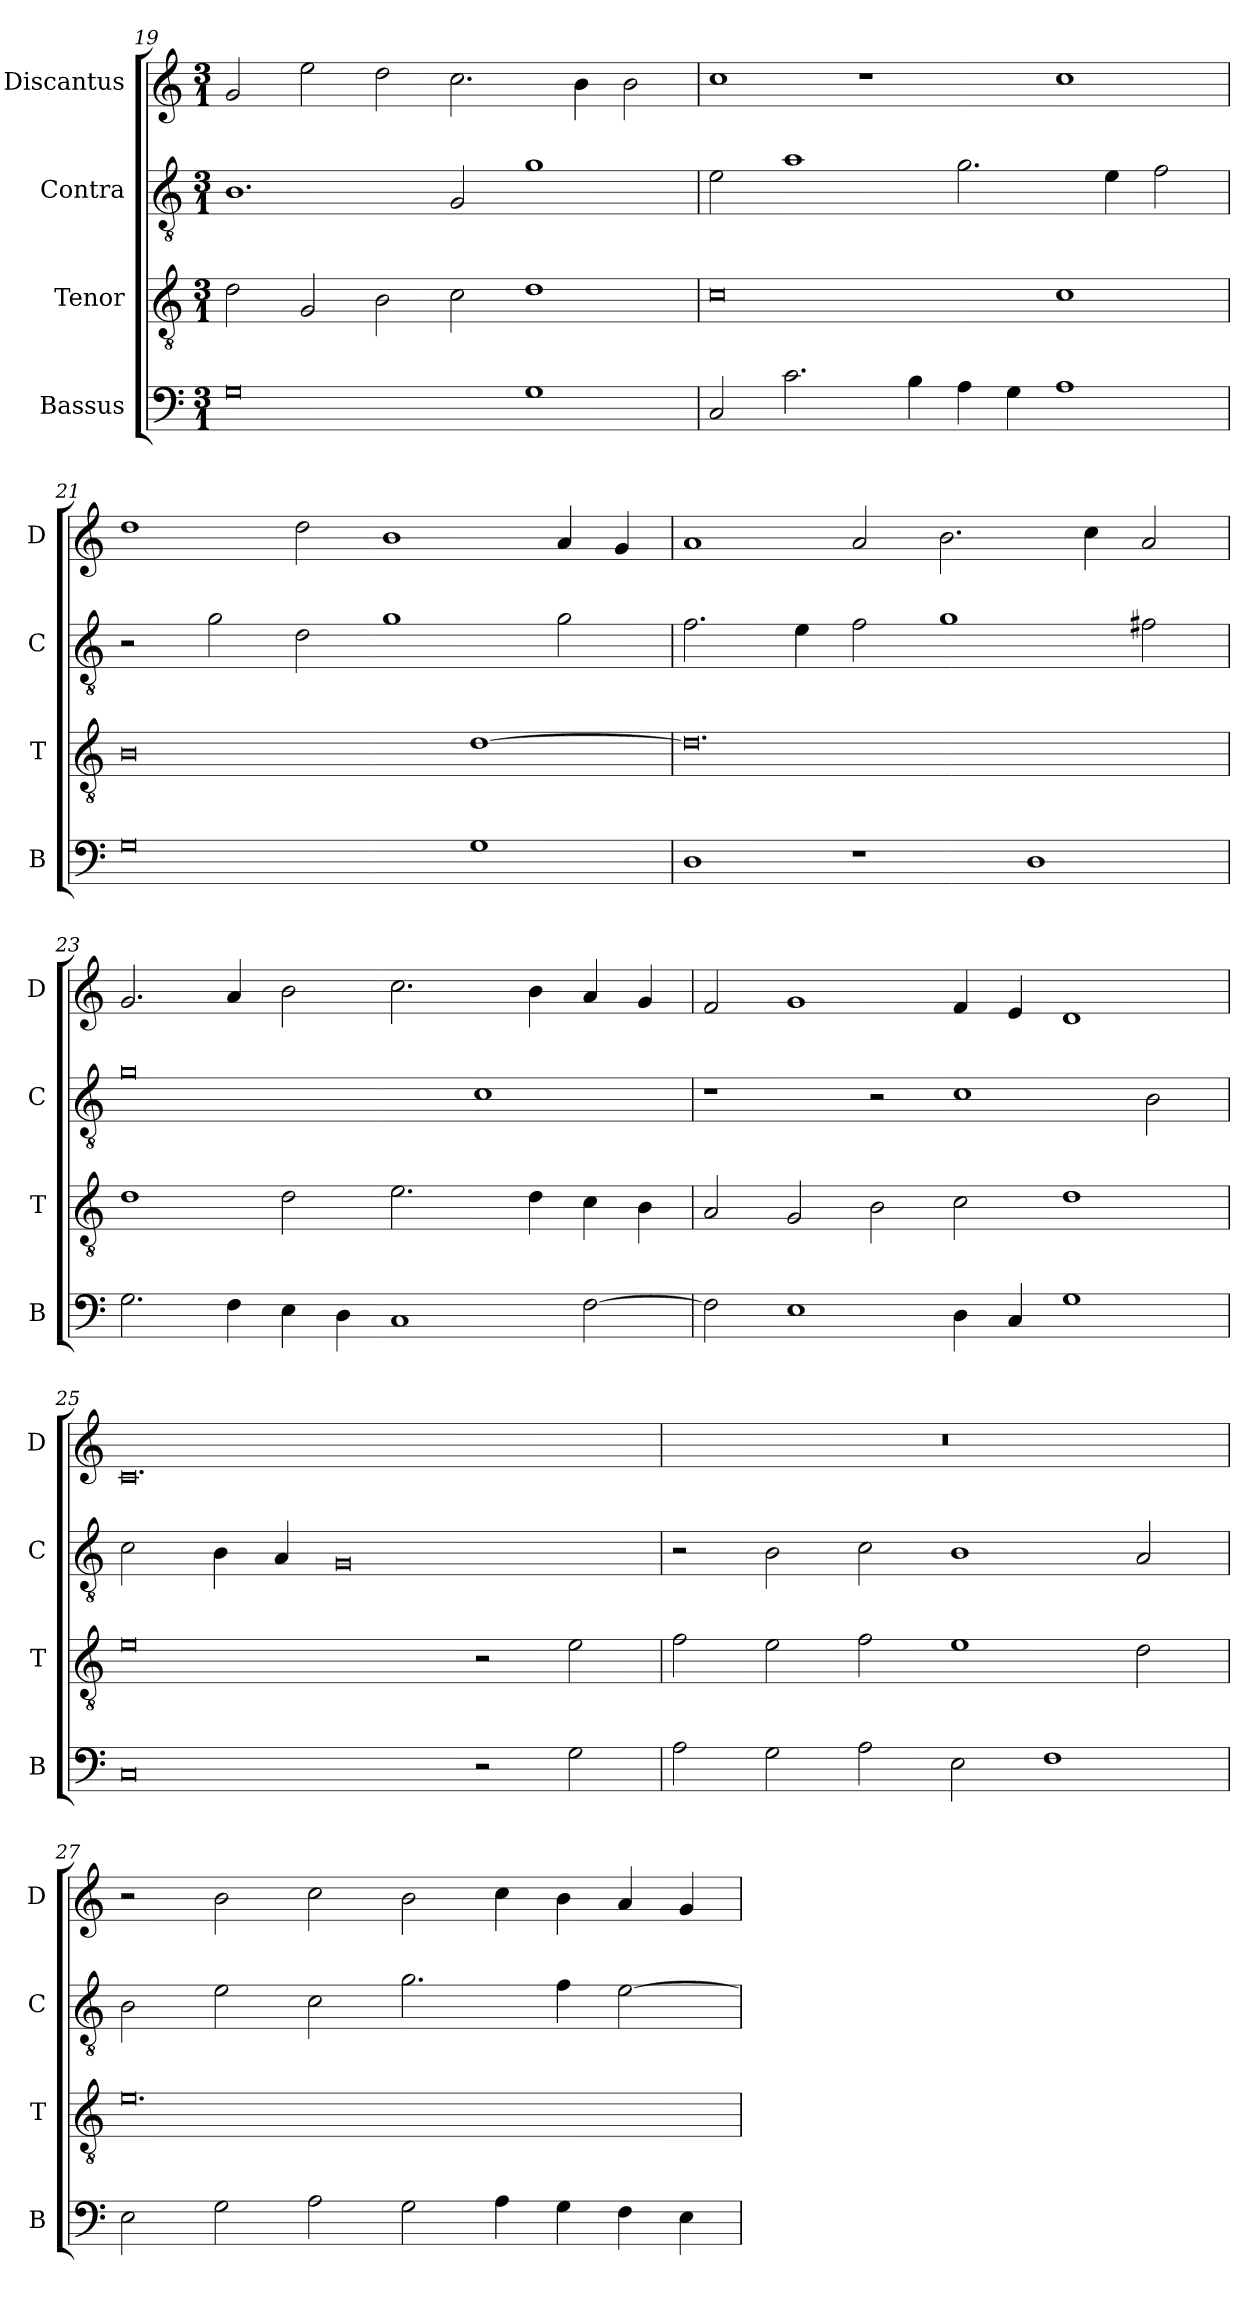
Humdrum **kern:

**kern	**kern	**kern	**kern
*part4	*part3	*part2	*part1
*staff4	*staff3	*staff2	*staff1
*I"Bassus	*I"Tenor	*I"Contra	*I"Discantus
*I'B	*I'T	*I'C	*I'D
*clefF4	*clefGv2	*clefGv2	*clefG2
*k[]	*k[]	*k[]	*k[]
*M3/1	*M3/1	*M3/1	*M3/1
=19	=19	=19	=19
0G	2d\	1.B	2g/
.	2G/	.	2ee\
.	2B\	.	2dd\
.	2c\	2G/	2.cc\
1G	1d	1g	.
.	.	.	4b\
.	.	.	2b\
=20	=20	=20	=20
2C/	0c	2e\	1cc
2.c\	.	1a	.
.	.	.	1r
4B\	.	.	.
4A\	.	2.g\	.
4G\	.	.	.
1A	1c	.	1cc
.	.	4e\	.
.	.	2f\	.
=21	=21	=21	=21
0G	0B	2r	1dd
.	.	2g\	.
.	.	2d\	2dd\
.	.	1g	1b
1G	[1d	.	.
.	.	2g\	4a/
.	.	.	4g/
=22	=22	=22	=22
1D	0.d]	2.f\	1a
.	.	4e\	.
1r	.	2f\	2a/
.	.	1g	2.b\
1D	.	.	.
.	.	.	4cc\
.	.	2f#X\	2a/
=23	=23	=23	=23
2.G\	1d	0g	2.g/
4F\	.	.	4a/
4E\	2d\	.	2b\
4D\	.	.	.
1C	2.e\	.	2.cc\
.	.	1c	.
.	4d\	.	4b\
[2F\	4c\	.	4a/
.	4B\	.	4g/
=24	=24	=24	=24
2F\]	2A/	1r	2f/
1E	2G/	.	1g
.	2B\	2r	.
4D\	2c\	1c	4f/
4C/	.	.	4e/
1G	1d	.	1d
.	.	2B\	.
=25	=25	=25	=25
0C	0e	2c\	0.c
.	.	4B\	.
.	.	4A/	.
.	.	0G	.
2r	2r	.	.
2G\	2e\	.	.
=26	=26	=26	=26
2A\	2f\	2r	0.r
2G\	2e\	2B\	.
2A\	2f\	2c\	.
2E\	1e	1B	.
1F	.	.	.
.	2d\	2A/	.
=27	=27	=27	=27
2E\	0.e	2B\	2r
2G\	.	2e\	2b\
2A\	.	2c\	2cc\
2G\	.	2.g\	2b\
4A\	.	.	4cc\
4G\	.	4f\	4b\
4F\	.	[2e\	4a/
4E\	.	.	4g/
=	=	=	=
*-	*-	*-	*-
